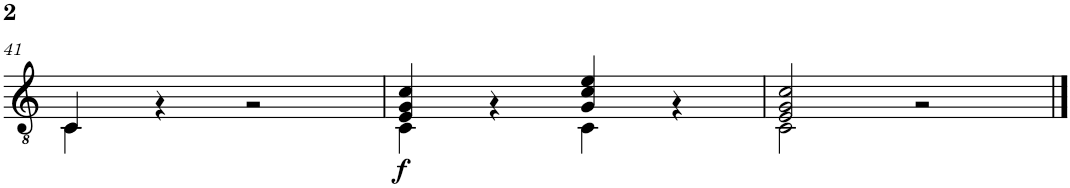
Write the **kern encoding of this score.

**kern	**dynam
*part1	*part1
*staff1	*staff1
*I"Classical Guitar	*
*I'Guit.	*
!!LO:PB:g=z
*clefGv2	*
*k[]	*
*C:	*
*M4/4	*
*met(c)	*
=41	=41
*^	*
4C/	4C\	.
2.ryy	4r	.
.	2r	.
=42	=42	=42
!	!	!LO:DY:b
4E/ 4G/ 4c/	4C\	f
4ryy	4r	.
4G/ 4c/ 4e/	4C\	.
4ryy	4r	.
=43	=43	=43
2E/ 2G/ 2c/	2C\	.
2ryy	2r	.
*v	*v	*
==	==
*-	*-
